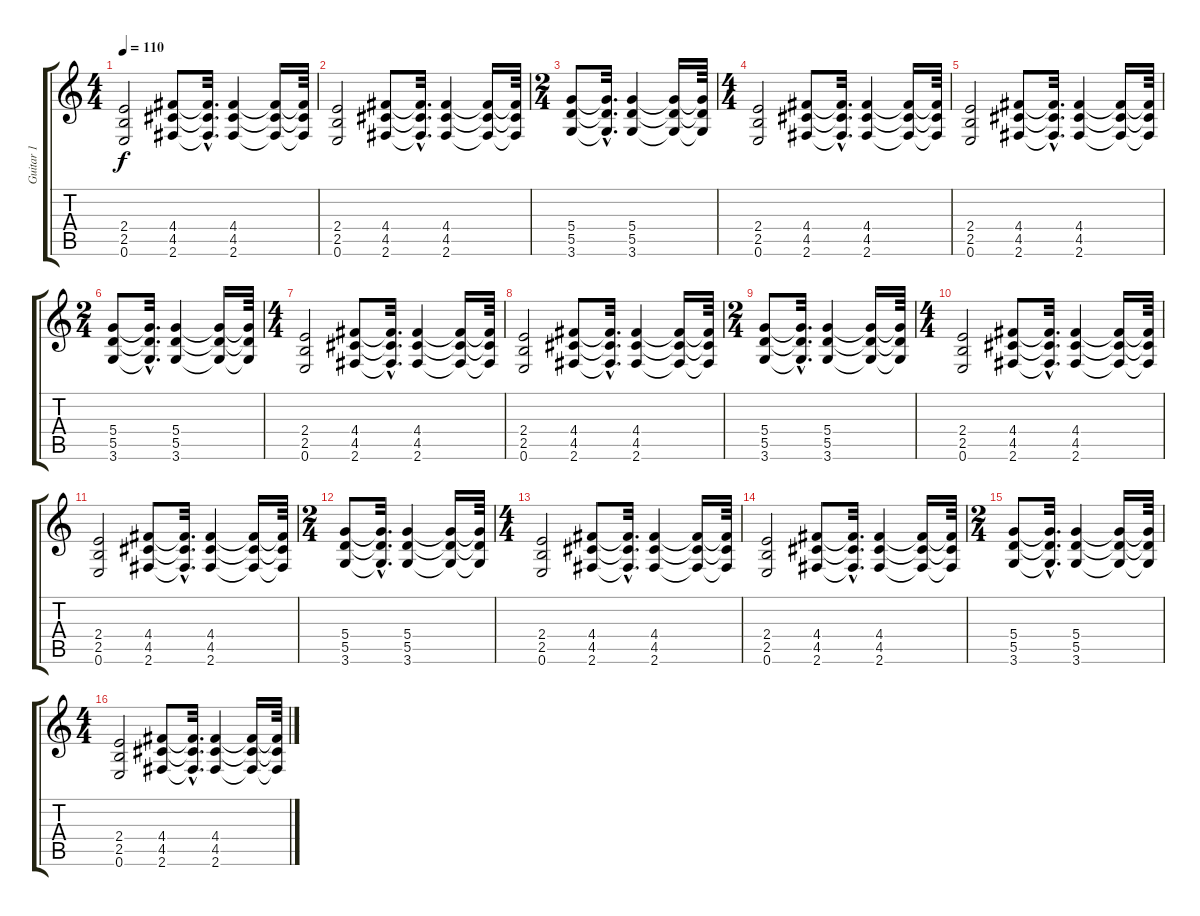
\track ("Guitar 1" "Guitar 1") {instrument distortionguitar}
\staff {score tabs}
\tuning (E4 B3 G3 D3 A2 E2) {hide}
\ts (4 4)
\tempo 110
\clef g2
\ks c
(2.4 2.5 0.6).2{dy f} (4.4 4.5 2.6).8 (4.4{hac t} 4.5{hac t} 2.6{hac t}).32{d} (4.4 4.5 2.6).4 (4.4{t} 4.5{t} 2.6{t}).16 (4.4{t} 4.5{t} 2.6{t}).64 |
(2.4 2.5 0.6).2 (4.4 4.5 2.6).8 (4.4{hac t} 4.5{hac t} 2.6{hac t}).32{d} (4.4 4.5 2.6).4 (4.4{t} 4.5{t} 2.6{t}).16 (4.4{t} 4.5{t} 2.6{t}).64 |
\ts (2 4)
(5.4 5.5 3.6).8 (5.4{hac t} 5.5{hac t} 3.6{hac t}).32{d} (5.4 5.5 3.6).4 (5.4{t} 5.5{t} 3.6{t}).16 (5.4{t} 5.5{t} 3.6{t}).64 |
\ts (4 4)
(2.4 2.5 0.6).2 (4.4 4.5 2.6).8 (4.4{hac t} 4.5{hac t} 2.6{hac t}).32{d} (4.4 4.5 2.6).4 (4.4{t} 4.5{t} 2.6{t}).16 (4.4{t} 4.5{t} 2.6{t}).64 |
(2.4 2.5 0.6).2 (4.4 4.5 2.6).8 (4.4{hac t} 4.5{hac t} 2.6{hac t}).32{d} (4.4 4.5 2.6).4 (4.4{t} 4.5{t} 2.6{t}).16 (4.4{t} 4.5{t} 2.6{t}).64 |
\ts (2 4)
(5.4 5.5 3.6).8 (5.4{hac t} 5.5{hac t} 3.6{hac t}).32{d} (5.4 5.5 3.6).4 (5.4{t} 5.5{t} 3.6{t}).16 (5.4{t} 5.5{t} 3.6{t}).64 |
\ts (4 4)
(2.4 2.5 0.6).2 (4.4 4.5 2.6).8 (4.4{hac t} 4.5{hac t} 2.6{hac t}).32{d} (4.4 4.5 2.6).4 (4.4{t} 4.5{t} 2.6{t}).16 (4.4{t} 4.5{t} 2.6{t}).64 |
(2.4 2.5 0.6).2 (4.4 4.5 2.6).8 (4.4{hac t} 4.5{hac t} 2.6{hac t}).32{d} (4.4 4.5 2.6).4 (4.4{t} 4.5{t} 2.6{t}).16 (4.4{t} 4.5{t} 2.6{t}).64 |
\ts (2 4)
(5.4 5.5 3.6).8 (5.4{hac t} 5.5{hac t} 3.6{hac t}).32{d} (5.4 5.5 3.6).4 (5.4{t} 5.5{t} 3.6{t}).16 (5.4{t} 5.5{t} 3.6{t}).64 |
\ts (4 4)
(2.4 2.5 0.6).2 (4.4 4.5 2.6).8 (4.4{hac t} 4.5{hac t} 2.6{hac t}).32{d} (4.4 4.5 2.6).4 (4.4{t} 4.5{t} 2.6{t}).16 (4.4{t} 4.5{t} 2.6{t}).64 |
(2.4 2.5 0.6).2 (4.4 4.5 2.6).8 (4.4{hac t} 4.5{hac t} 2.6{hac t}).32{d} (4.4 4.5 2.6).4 (4.4{t} 4.5{t} 2.6{t}).16 (4.4{t} 4.5{t} 2.6{t}).64 |
\ts (2 4)
(5.4 5.5 3.6).8 (5.4{hac t} 5.5{hac t} 3.6{hac t}).32{d} (5.4 5.5 3.6).4 (5.4{t} 5.5{t} 3.6{t}).16 (5.4{t} 5.5{t} 3.6{t}).64 |
\ts (4 4)
(2.4 2.5 0.6).2 (4.4 4.5 2.6).8 (4.4{hac t} 4.5{hac t} 2.6{hac t}).32{d} (4.4 4.5 2.6).4 (4.4{t} 4.5{t} 2.6{t}).16 (4.4{t} 4.5{t} 2.6{t}).64 |
(2.4 2.5 0.6).2 (4.4 4.5 2.6).8 (4.4{hac t} 4.5{hac t} 2.6{hac t}).32{d} (4.4 4.5 2.6).4 (4.4{t} 4.5{t} 2.6{t}).16 (4.4{t} 4.5{t} 2.6{t}).64 |
\ts (2 4)
(5.4 5.5 3.6).8 (5.4{hac t} 5.5{hac t} 3.6{hac t}).32{d} (5.4 5.5 3.6).4 (5.4{t} 5.5{t} 3.6{t}).16 (5.4{t} 5.5{t} 3.6{t}).64 |
\ts (4 4)
(2.4 2.5 0.6).2 (4.4 4.5 2.6).8 (4.4{hac t} 4.5{hac t} 2.6{hac t}).32{d} (4.4 4.5 2.6).4 (4.4{t} 4.5{t} 2.6{t}).16 (4.4{t} 4.5{t} 2.6{t}).64
